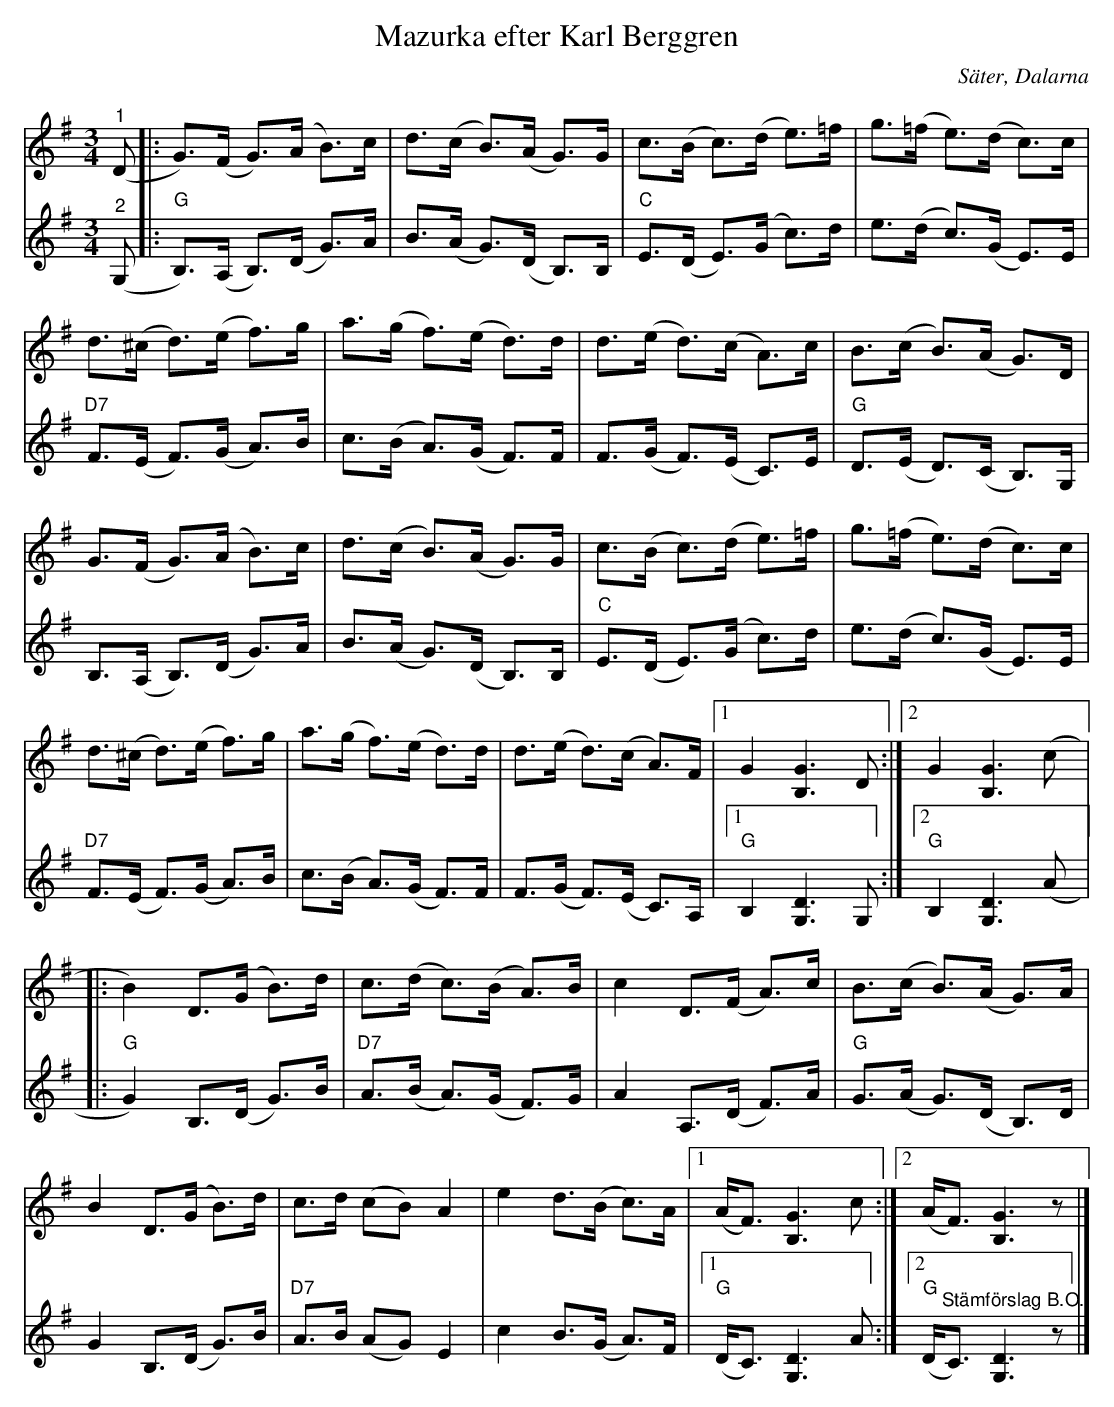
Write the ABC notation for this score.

X:1
T:Mazurka efter Karl Berggren
O:Säter, Dalarna
L:1/8
M:3/4
K:G
V:1
"^1" (D |: G>)(F G>)(A B>)c | d>(c B>)(A G>)G | c>(B c>)(d e>)=f | g>(=f e>)(d c>)c |
d>(^c d>)(e f>)g | a>(g f>)(e d>)d | d>(e d>)(c A>)c | B>(c B>)(A G>)D |
G>(F G>)(A B>)c | d>(c B>)(A G>)G | c>(B c>)(d e>)=f | g>(=f e>)(d c>)c |
d>(^c d>)(e f>)g | a>(g f>)(e d>)d | d>(e d>)(c A>)F |1 G2 [B,G]3 D :|2 G2 [B,G]3 (c |:
B2) D>(G B>)d | c>(d c>)(B A>)B | c2 D>(F A>)c | B>(c B>)(A G>)A |
B2 D>(G B>)d | c>d (cB) A2 | e2 d>(B c>)A |1 (A<F) [B,G]3 c :|2 (A<F) [B,G]3 z |]
V:2
"^2" (G, |:"G" B,>)(A, B,>)(D G>)A | B>(A G>)(D B,>)B, |"C" E>(D E>)(G c>)d | e>(d c>)(G E>)E |
"D7" F>(E F>)(G A>)B | c>(B A>)(G F>)F | F>(G F>)(E C>)E | "G" D>(E D>)(C B,>)G, |
B,>(A, B,>)(D G>)A | B>(A G>)(D B,>)B, |"C" E>(D E>)(G c>)d | e>(d c>)(G E>)E |
"D7" F>(E F>)(G A>)B | c>(B A>)(G F>)F | F>(G F>)(E C>)A, |1"G" B,2 [G,D]3 G, :|2 "G" B,2 [G,D]3 (A |:
"G" G2) B,>(D G>)B | "D7" A>(B A>)(G F>)G | A2 A,>(D F>)A | "G" G>(A G>)(D B,>)D |
G2 B,>(D G>)B |"D7"  A>B (AG) E2 | c2 B>(G A>)F |1 "G"(D<C) [G,D]3 A :|2 "G" (D"^Stämförslag B.O."<C) [G,D]3 z |]
